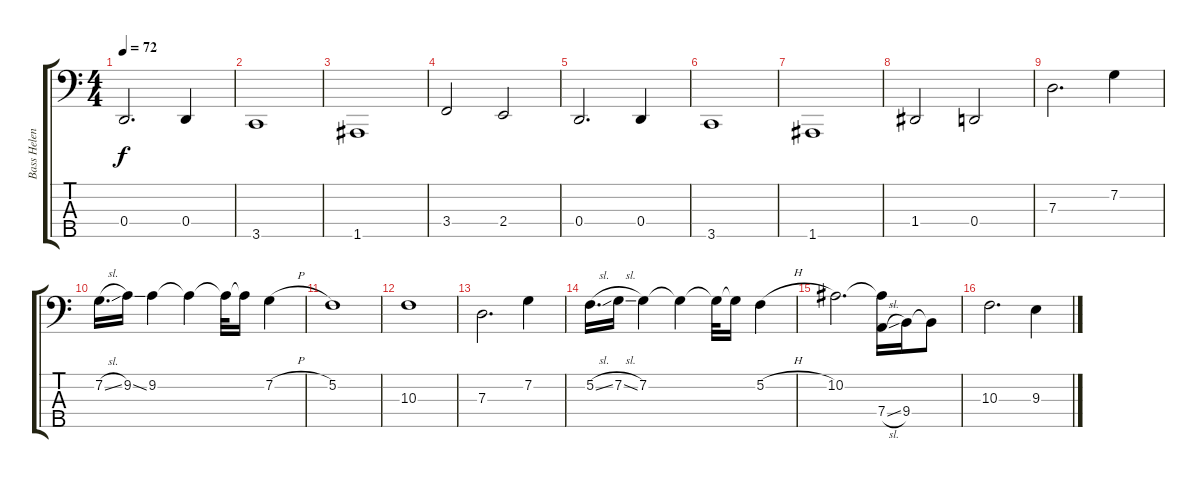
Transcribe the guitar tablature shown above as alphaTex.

\track ("Bass Helen" "Bass Helen") {instrument electricbasspick}
\staff {score tabs}
\tuning (F2 C2 G1 D1 A0) {hide}
\ts (4 4)
\tempo 72
\clef f4
\ks c
0.4.2{d dy f} 0.4.4 |
3.5.1 |
1.5.1 |
3.4.2 2.4.2 |
0.4.2{d} 0.4.4 |
3.5.1 |
1.5.1 |
1.4.2 0.4.2 |
7.3.2{d} 7.2.4 |
7.2{sl}.16{d} 9.2{ss}.16 9.2.4 9.2{t}.4 9.2{t}.32 9.2{t}.16 7.2{h}.4 |
5.2.1 |
10.3.1 |
7.3.2{d} 7.2.4 |
5.2{sl}.16{d} 7.2{sl}.16 7.2.4 7.2{t}.4 7.2{t}.32 7.2{t}.16 5.2{h}.4 |
10.2.2{d} (10.2{t} 7.4{sl}).16 9.4.16 9.4{t}.8 |
10.3.2{d} 9.3{ss}.4
